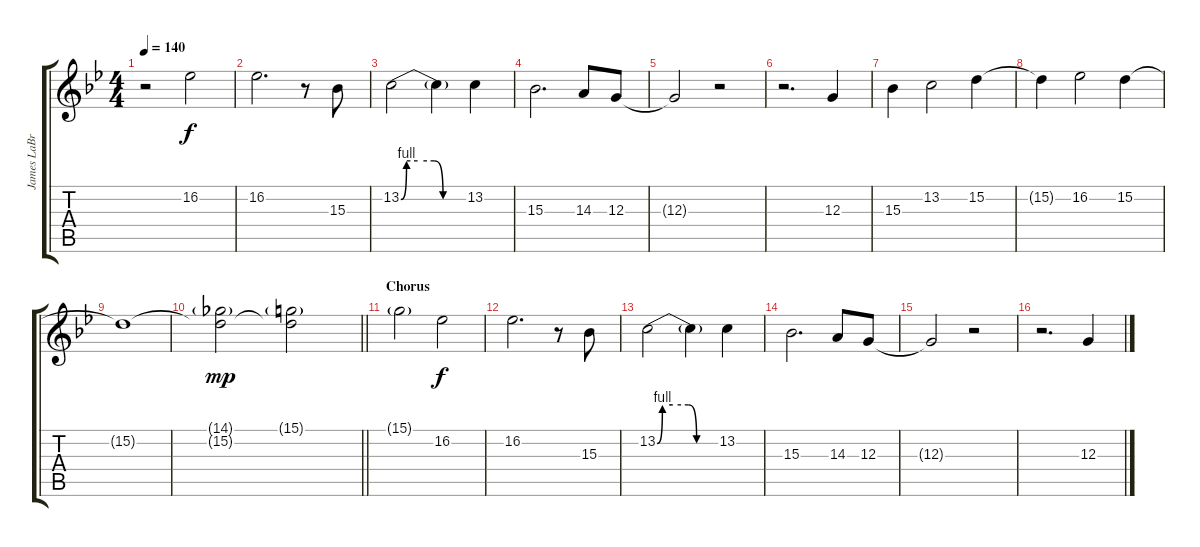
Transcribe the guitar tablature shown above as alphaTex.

\track ("James LaBrie (Lyrics)" "James LaBr") {instrument flute}
\staff {score tabs}
\tuning (E4 B3 G3 D3 A2 E2) {hide}
\ts (4 4)
\tempo 140
\clef g2
\ks bb
r.2{dy f} 16.2.2 |
16.2.2{d} r.8 15.3.8 |
13.2{be (custom 0 0 5 4 15 4 30 4 38 0 45 0 60 0)}.2 13.2{t}.4 13.2.4 |
15.3.2{d} 14.3.8 12.3.8 |
12.3{t}.2 r.2 |
r.2{d} 12.3.4 |
15.3.4 13.2.2 15.2.4 |
15.2{t}.4 16.2.2 15.2.4 |
15.2{t}.1 |
\barLineRight lightlight
(14.1{g} 15.2{t}).2{dy mp} (15.1{g} 15.2{t}).2 |
\section ("" "Chorus")
15.1{g}.2 16.2.2{dy f} |
16.2.2{d} r.8 15.3.8 |
13.2{be (custom 0 0 5 4 15 4 30 4 38 0 45 0 60 0)}.2 13.2{t}.4 13.2.4 |
15.3.2{d} 14.3.8 12.3.8 |
12.3{t}.2 r.2 |
r.2{d} 12.3.4
